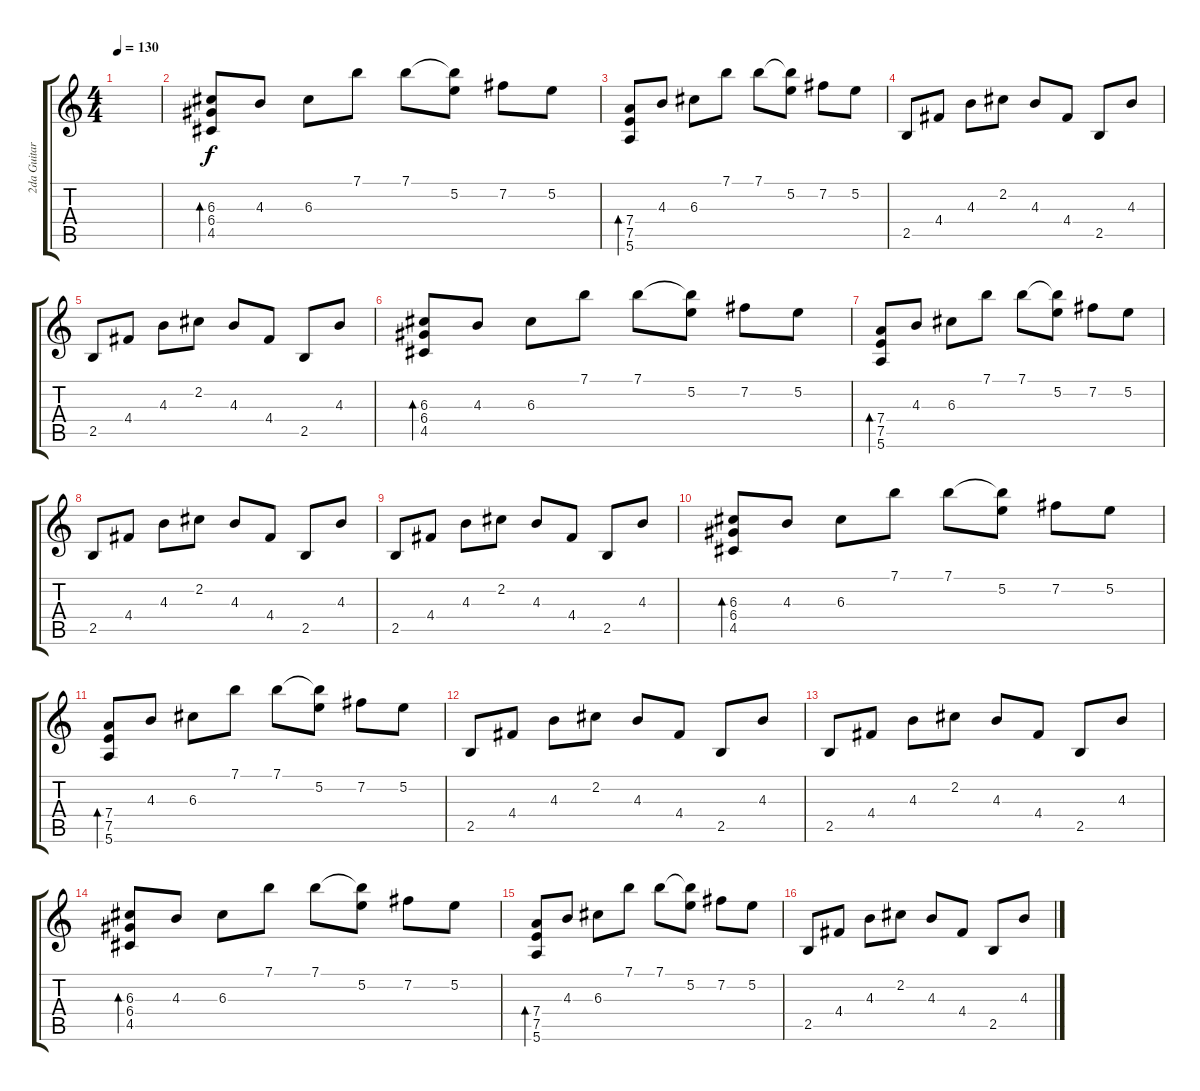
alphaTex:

\track ("2da Guitarra" "2da Guitar") {instrument electricguitarclean}
\staff {score tabs}
\tuning (E4 B3 G3 D3 A2 E2) {hide}
\ts (4 4)
\tempo 130
\clef g2
\ks c
|
(6.3 6.4 4.5).8{bd 240} 4.3.8 6.3.8 7.1.8 7.1.8 (7.1{t} 5.2).8 7.2.8 5.2.8 |
(7.4 7.5 5.6).8{bd 240} 4.3.8 6.3.8 7.1.8 7.1.8 (7.1{t} 5.2).8 7.2.8 5.2.8 |
2.5.8 4.4.8 4.3.8 2.2.8 4.3.8 4.4.8 2.5.8 4.3.8 |
2.5.8 4.4.8 4.3.8 2.2.8 4.3.8 4.4.8 2.5.8 4.3.8 |
(6.3 6.4 4.5).8{bd 240} 4.3.8 6.3.8 7.1.8 7.1.8 (7.1{t} 5.2).8 7.2.8 5.2.8 |
(7.4 7.5 5.6).8{bd 240} 4.3.8 6.3.8 7.1.8 7.1.8 (7.1{t} 5.2).8 7.2.8 5.2.8 |
2.5.8 4.4.8 4.3.8 2.2.8 4.3.8 4.4.8 2.5.8 4.3.8 |
2.5.8 4.4.8 4.3.8 2.2.8 4.3.8 4.4.8 2.5.8 4.3.8 |
(6.3 6.4 4.5).8{bd 240} 4.3.8 6.3.8 7.1.8 7.1.8 (7.1{t} 5.2).8 7.2.8 5.2.8 |
(7.4 7.5 5.6).8{bd 240} 4.3.8 6.3.8 7.1.8 7.1.8 (7.1{t} 5.2).8 7.2.8 5.2.8 |
2.5.8 4.4.8 4.3.8 2.2.8 4.3.8 4.4.8 2.5.8 4.3.8 |
2.5.8 4.4.8 4.3.8 2.2.8 4.3.8 4.4.8 2.5.8 4.3.8 |
(6.3 6.4 4.5).8{bd 240} 4.3.8 6.3.8 7.1.8 7.1.8 (7.1{t} 5.2).8 7.2.8 5.2.8 |
(7.4 7.5 5.6).8{bd 240} 4.3.8 6.3.8 7.1.8 7.1.8 (7.1{t} 5.2).8 7.2.8 5.2.8 |
2.5.8 4.4.8 4.3.8 2.2.8 4.3.8 4.4.8 2.5.8 4.3.8
